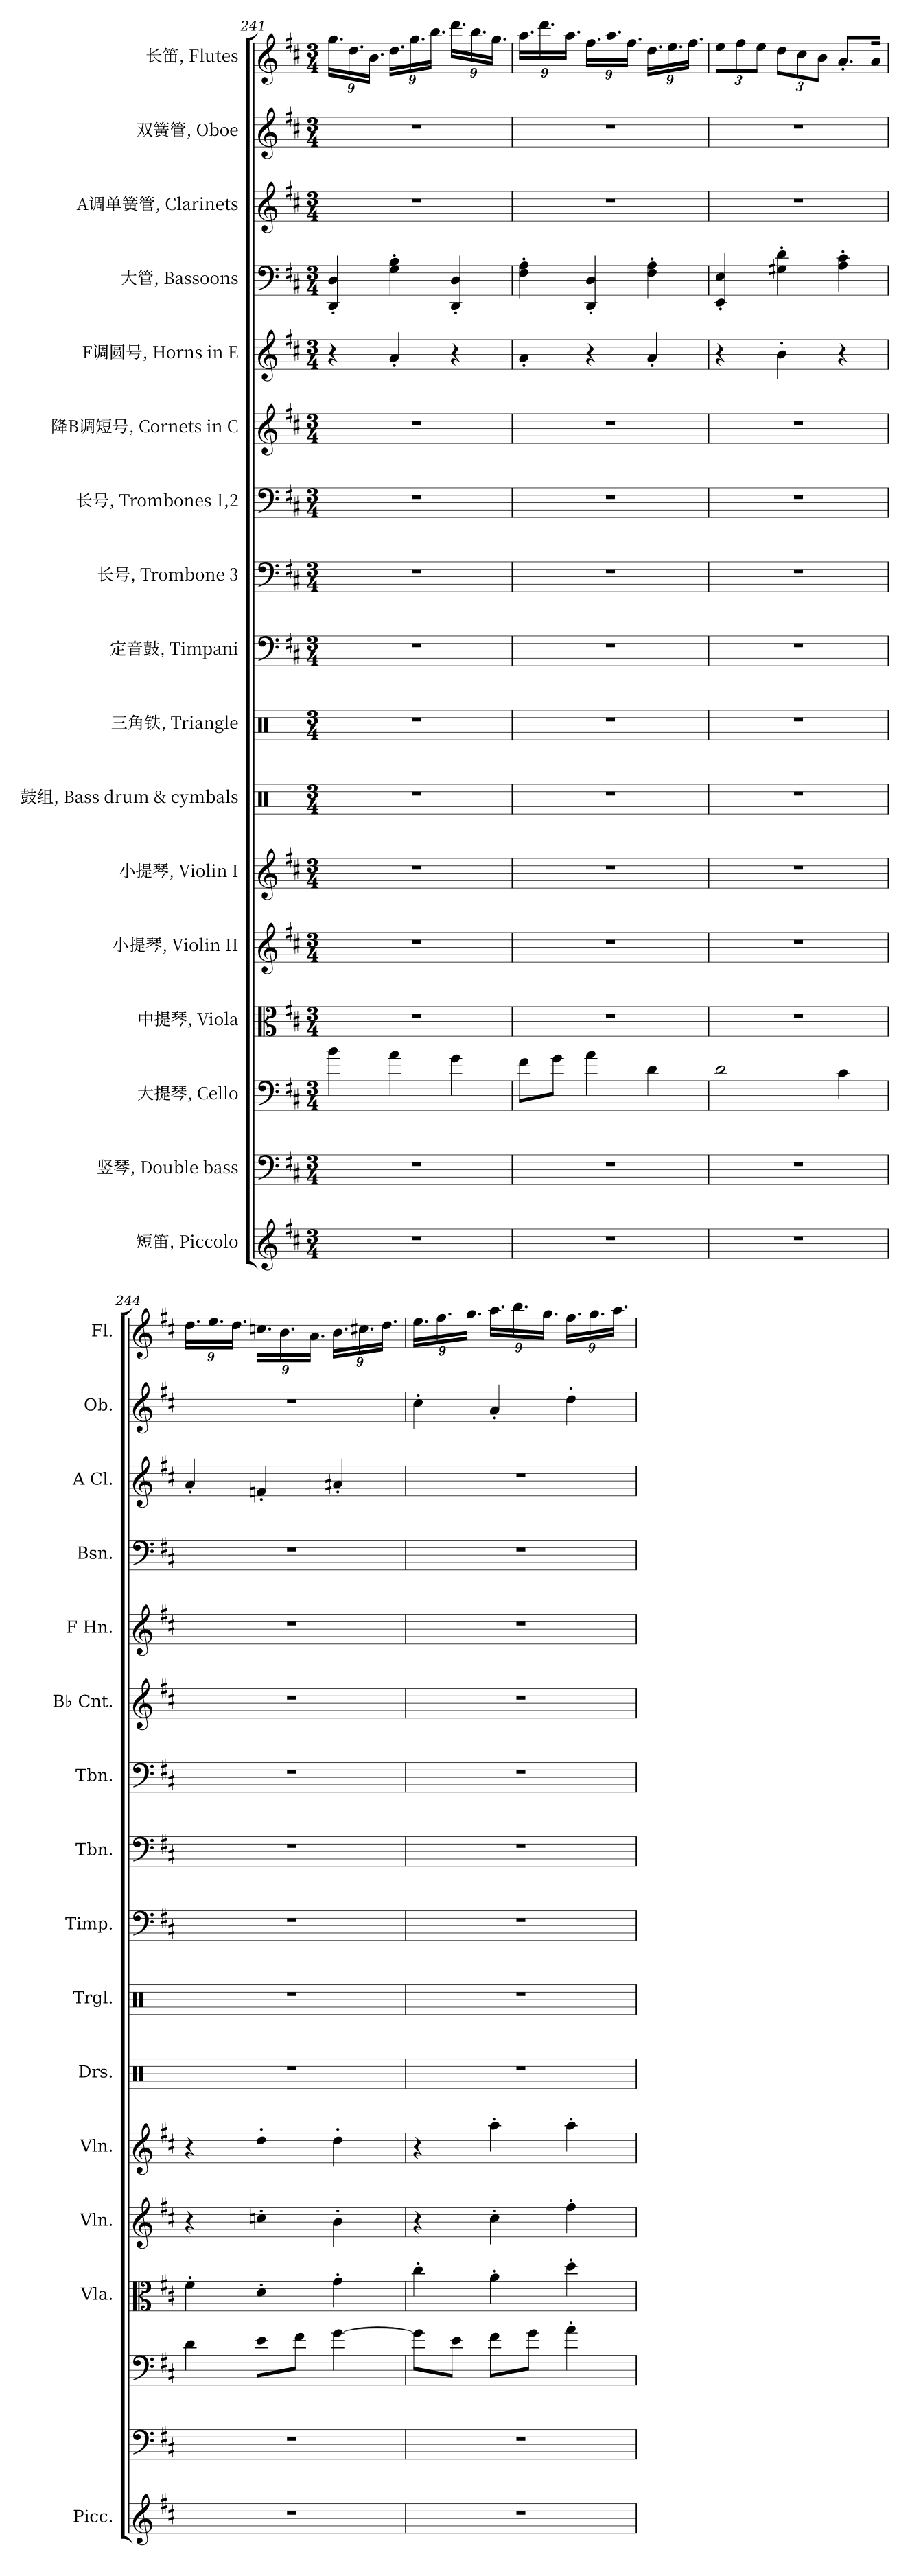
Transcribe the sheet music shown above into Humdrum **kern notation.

**kern	**kern	**kern	**kern	**kern	**kern	**kern	**kern	**kern	**kern	**kern	**kern	**kern	**kern	**kern	**kern	**kern
*part17	*part16	*part15	*part14	*part13	*part12	*part11	*part10	*part9	*part8	*part7	*part6	*part5	*part4	*part3	*part2	*part1
*staff17	*staff16	*staff15	*staff14	*staff13	*staff12	*staff11	*staff10	*staff9	*staff8	*staff7	*staff6	*staff5	*staff4	*staff3	*staff2	*staff1
*I"短笛, Piccolo	*I"竖琴, Double bass	*I"大提琴, Cello	*I"中提琴, Viola	*I"小提琴, Violin II	*I"小提琴, Violin I	*I"鼓组, Bass drum &amp; cymbals	*I"三角铁, Triangle	*I"定音鼓, Timpani	*I"长号, Trombone 3	*I"长号, Trombones 1,2	*I"降B调短号, Cornets in C	*I"F调圆号, Horns in E	*I"大管, Bassoons	*I"A调单簧管, Clarinets	*I"双簧管, Oboe	*I"长笛, Flutes
*I'Picc.	*	*	*I'Vla.	*I'Vln.	*I'Vln.	*I'Drs.	*I'Trgl.	*I'Timp.	*I'Tbn.	*I'Tbn.	*I'B♭ Cnt.	*I'F Hn.	*I'Bsn.	*I'A Cl.	*I'Ob.	*I'Fl.
*clefG2	*clefF4	*clefF4	*clefC3	*clefG2	*clefG2	*clefX	*clefX	*clefF4	*clefF4	*clefF4	*clefG2	*clefG2	*clefF4	*clefG2	*clefG2	*clefG2
*ITrd-7c-12	*	*	*	*	*	*	*	*	*	*	*ITrd1c2	*ITrd4c7	*	*ITrd2c3	*	*
*k[f#c#]	*k[f#c#]	*k[f#c#]	*k[f#c#]	*k[f#c#]	*k[f#c#]	*k[]	*k[]	*k[f#c#]	*k[f#c#]	*k[f#c#]	*k[]	*k[f#]	*k[f#c#]	*k[f#c#g#d#a#]	*k[f#c#]	*k[f#c#]
*M3/4	*M3/4	*M3/4	*M3/4	*M3/4	*M3/4	*M3/4	*M3/4	*M3/4	*M3/4	*M3/4	*M3/4	*M3/4	*M3/4	*M3/4	*M3/4	*M3/4
*	*	*	*	*	*	*	*	*	*	*	*	*	*	*	*	*Xbrackettup
=241	=241	=241	=241	=241	=241	=241	=241	=241	=241	=241	=241	=241	=241	=241	=241	=241
2.r	2.r	4b\	2.r	2.r	2.r	2.r	2.r	2.r	2.r	2.r	2.r	4r	4DD/' 4D/'	2.r	2.r	18.gg\LL
.	.	.	.	.	.	.	.	.	.	.	.	.	.	.	.	18.dd\
.	.	.	.	.	.	.	.	.	.	.	.	.	.	.	.	18.b\JJ
.	.	4a\	.	.	.	.	.	.	.	.	.	4d'/	4G\' 4B\'	.	.	18.dd\LL
.	.	.	.	.	.	.	.	.	.	.	.	.	.	.	.	18.gg\
.	.	.	.	.	.	.	.	.	.	.	.	.	.	.	.	18.bb\JJ
.	.	4g\	.	.	.	.	.	.	.	.	.	4r	4DD/' 4D/'	.	.	18.ddd\LL
.	.	.	.	.	.	.	.	.	.	.	.	.	.	.	.	18.bb\
.	.	.	.	.	.	.	.	.	.	.	.	.	.	.	.	18.gg\JJ
!!LO:PB:g=z
=242	=242	=242	=242	=242	=242	=242	=242	=242	=242	=242	=242	=242	=242	=242	=242	=242
2.r	2.r	8f#\L	2.r	2.r	2.r	2.r	2.r	2.r	2.r	2.r	2.r	4d'/	4F#\' 4A\'	2.r	2.r	18.aa\LL
.	.	.	.	.	.	.	.	.	.	.	.	.	.	.	.	18.ddd\
.	.	8g\J	.	.	.	.	.	.	.	.	.	.	.	.	.	.
.	.	.	.	.	.	.	.	.	.	.	.	.	.	.	.	18.aa\JJ
.	.	4a\	.	.	.	.	.	.	.	.	.	4r	4DD/' 4D/'	.	.	18.ff#\LL
.	.	.	.	.	.	.	.	.	.	.	.	.	.	.	.	18.aa\
.	.	.	.	.	.	.	.	.	.	.	.	.	.	.	.	18.ff#\JJ
.	.	4d\	.	.	.	.	.	.	.	.	.	4d'/	4F#\' 4A\'	.	.	18.dd\LL
.	.	.	.	.	.	.	.	.	.	.	.	.	.	.	.	18.ee\
.	.	.	.	.	.	.	.	.	.	.	.	.	.	.	.	18.ff#\JJ
=243	=243	=243	=243	=243	=243	=243	=243	=243	=243	=243	=243	=243	=243	=243	=243	=243
2.r	2.r	2d\	2.r	2.r	2.r	2.r	2.r	2.r	2.r	2.r	2.r	4r	4EE/' 4E/'	2.r	2.r	12ee\L
.	.	.	.	.	.	.	.	.	.	.	.	.	.	.	.	12ff#\
.	.	.	.	.	.	.	.	.	.	.	.	.	.	.	.	12ee\J
.	.	.	.	.	.	.	.	.	.	.	.	4e'\	4G#X\' 4d\'	.	.	12dd\L
.	.	.	.	.	.	.	.	.	.	.	.	.	.	.	.	12cc#\
.	.	.	.	.	.	.	.	.	.	.	.	.	.	.	.	12b\J
.	.	4c#\	.	.	.	.	.	.	.	.	.	4r	4A\' 4c#\'	.	.	8.a'/L
.	.	.	.	.	.	.	.	.	.	.	.	.	.	.	.	16a/Jk
=244	=244	=244	=244	=244	=244	=244	=244	=244	=244	=244	=244	=244	=244	=244	=244	=244
2.r	2.r	4d\	4f#'\	4r	4r	2.r	2.r	2.r	2.r	2.r	2.r	2.r	2.r	4f#'/	2.r	18.dd\LL
.	.	.	.	.	.	.	.	.	.	.	.	.	.	.	.	18.ee\
.	.	.	.	.	.	.	.	.	.	.	.	.	.	.	.	18.dd\JJ
.	.	8e\L	4d'\	4ccn'\	4dd'\	.	.	.	.	.	.	.	.	4dn'/	.	18.ccn\LL
.	.	.	.	.	.	.	.	.	.	.	.	.	.	.	.	18.b\
.	.	8f#\J	.	.	.	.	.	.	.	.	.	.	.	.	.	.
.	.	.	.	.	.	.	.	.	.	.	.	.	.	.	.	18.a\JJ
.	.	[4g\	4g'\	4b'\	4dd'\	.	.	.	.	.	.	.	.	4f##X'/	.	18.b\LL
.	.	.	.	.	.	.	.	.	.	.	.	.	.	.	.	18.cc#X\
.	.	.	.	.	.	.	.	.	.	.	.	.	.	.	.	18.dd\JJ
!!LO:PB:g=z
=245	=245	=245	=245	=245	=245	=245	=245	=245	=245	=245	=245	=245	=245	=245	=245	=245
2.r	2.r	8g\L]	4cc#'\	4r	4r	2.r	2.r	2.r	2.r	2.r	2.r	2.r	2.r	2.r	4cc#'\	18.ee\LL
.	.	.	.	.	.	.	.	.	.	.	.	.	.	.	.	18.ff#\
.	.	8e\J	.	.	.	.	.	.	.	.	.	.	.	.	.	.
.	.	.	.	.	.	.	.	.	.	.	.	.	.	.	.	18.gg\JJ
.	.	8f#\L	4a'\	4cc#'\	4aa'\	.	.	.	.	.	.	.	.	.	4a'/	18.aa\LL
.	.	.	.	.	.	.	.	.	.	.	.	.	.	.	.	18.bb\
.	.	8g\J	.	.	.	.	.	.	.	.	.	.	.	.	.	.
.	.	.	.	.	.	.	.	.	.	.	.	.	.	.	.	18.gg\JJ
.	.	4a'\	4dd'\	4ff#'\	4aa'\	.	.	.	.	.	.	.	.	.	4dd'\	18.ff#\LL
.	.	.	.	.	.	.	.	.	.	.	.	.	.	.	.	18.gg\
.	.	.	.	.	.	.	.	.	.	.	.	.	.	.	.	18.aa\JJ
=	=	=	=	=	=	=	=	=	=	=	=	=	=	=	=	=
*-	*-	*-	*-	*-	*-	*-	*-	*-	*-	*-	*-	*-	*-	*-	*-	*-
